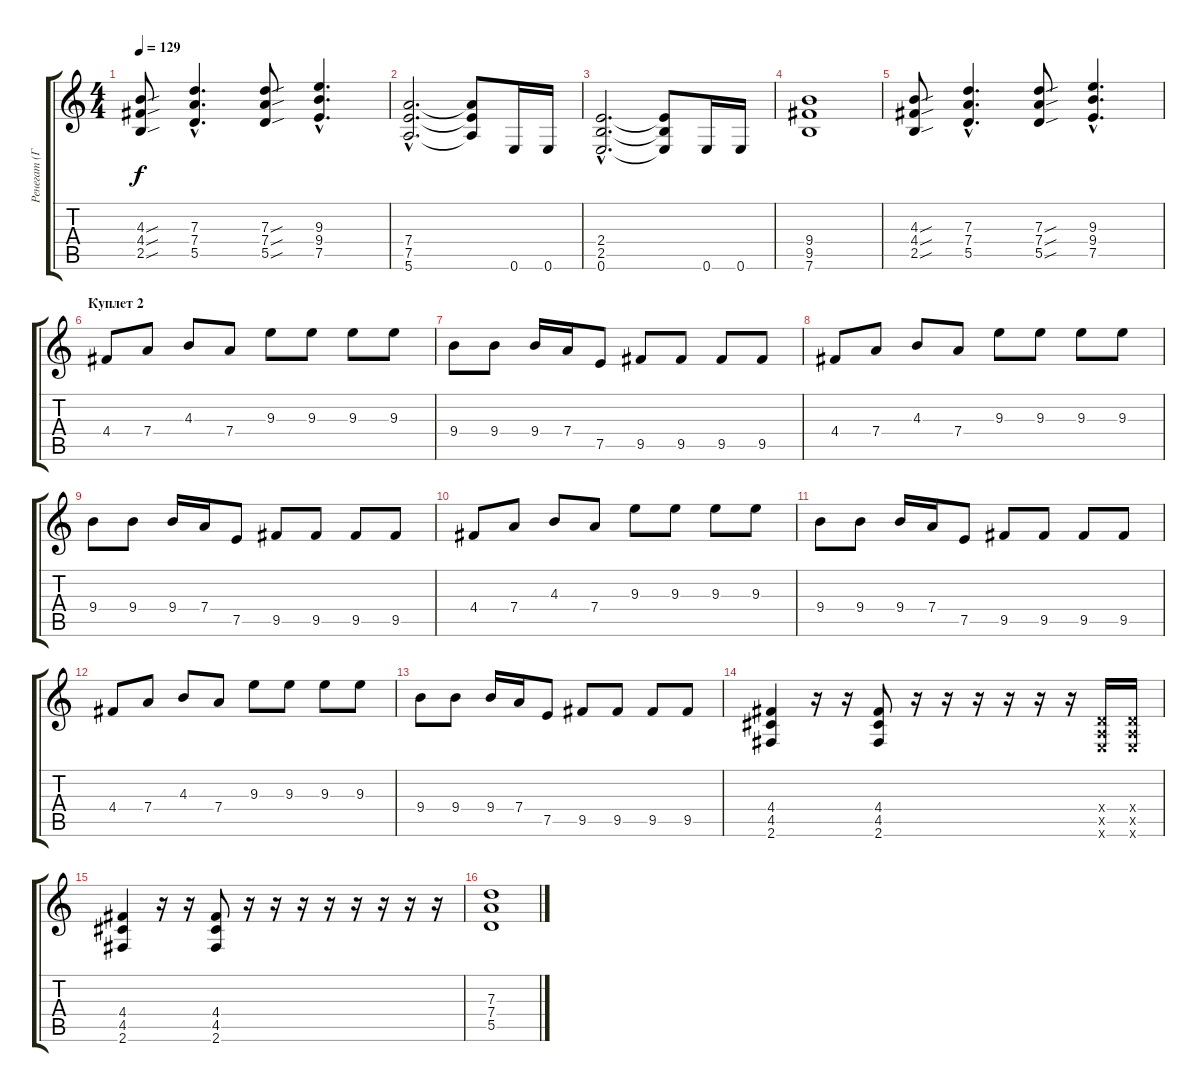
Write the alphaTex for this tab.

\track ("Ренегат (Гитара 1)" "Ренегат (Г") {instrument overdrivenguitar}
\staff {score tabs}
\tuning (E4 B3 G3 D3 A2 E2) {hide}
\ts (4 4)
\tempo 129
\clef g2
\ks c
(4.3{sou} 4.4{sou} 2.5{sou}).8{dy f} (7.3{hac} 7.4{hac} 5.5{hac}).4{d} (7.3{sou} 7.4{sou} 5.5{sou}).8 (9.3{hac} 9.4{hac} 7.5{hac}).4{d} |
(7.4{hac} 7.5{hac} 5.6{hac}).2{d} (7.4{t} 7.5{t} 5.6{t}).8 0.6.16 0.6.16 |
(2.4{hac} 2.5{hac} 0.6{hac}).2{d} (2.4{t} 2.5{t} 0.6{t}).8 0.6.16 0.6.16 |
(9.4 9.5 7.6).1 |
(4.3{sou} 4.4{sou} 2.5{sou}).8 (7.3{hac} 7.4{hac} 5.5{hac}).4{d} (7.3{sou} 7.4{sou} 5.5{sou}).8 (9.3{hac} 9.4{hac} 7.5{hac}).4{d} |
\section ("" "Куплет 2")
4.4.8 7.4.8 4.3.8 7.4.8 9.3.8 9.3.8 9.3.8 9.3.8 |
9.4.8 9.4.8 9.4.16 7.4.16 7.5.8 9.5.8 9.5.8 9.5.8 9.5.8 |
4.4.8 7.4.8 4.3.8 7.4.8 9.3.8 9.3.8 9.3.8 9.3.8 |
9.4.8 9.4.8 9.4.16 7.4.16 7.5.8 9.5.8 9.5.8 9.5.8 9.5.8 |
4.4.8 7.4.8 4.3.8 7.4.8 9.3.8 9.3.8 9.3.8 9.3.8 |
9.4.8 9.4.8 9.4.16 7.4.16 7.5.8 9.5.8 9.5.8 9.5.8 9.5.8 |
4.4.8 7.4.8 4.3.8 7.4.8 9.3.8 9.3.8 9.3.8 9.3.8 |
9.4.8 9.4.8 9.4.16 7.4.16 7.5.8 9.5.8 9.5.8 9.5.8 9.5.8 |
(4.4 4.5 2.6).4 r.16 r.16 (4.4 4.5 2.6).8 r.16 r.16 r.16 r.16 r.16 r.16 (0.4{x} 0.5{x} 0.6{x}).16 (0.4{x} 0.5{x} 0.6{x}).16 |
(4.4 4.5 2.6).4 r.16 r.16 (4.4 4.5 2.6).8 r.16 r.16 r.16 r.16 r.16 r.16 r.16 r.16 |
(7.3 7.4 5.5).1
